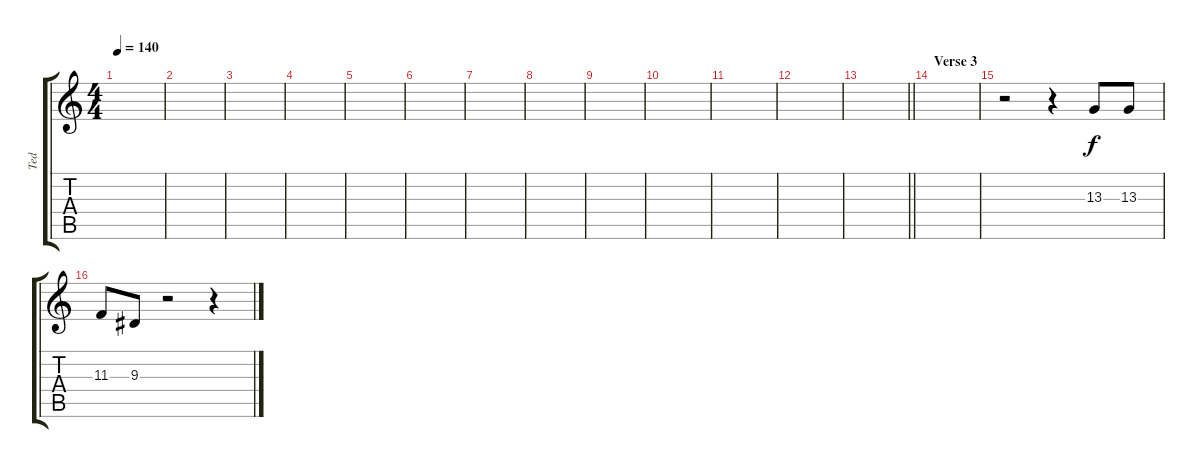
\track ("Ted" "Ted") {instrument lead1square}
\staff {score tabs}
\tuning (Eb4 Bb3 Gb3 Db3 Ab2 Eb2) {hide}
\ts (4 4)
\tempo 140
\clef g2
\ks c
|
|
|
|
|
|
|
|
|
|
|
|
\barLineRight lightlight
|
\section ("" "Verse 3")
|
r.2 r.4 13.3.8 13.3.8 |
11.3.8 9.3.8 r.2 r.4
